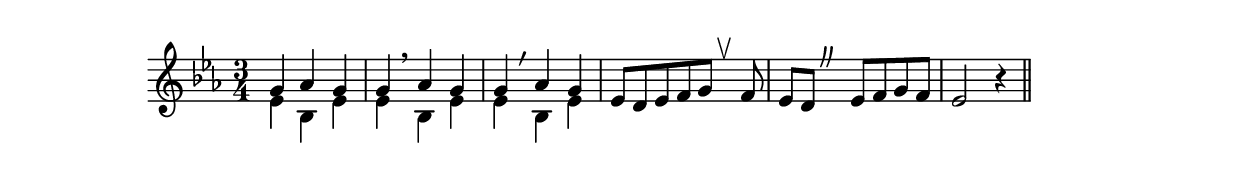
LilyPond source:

%% Do not edit this file; it is automatically
%% generated from LSR http://lsr.dsi.unimi.it
%% This file is in the public domain.
\version "2.13.4"

\header {
  lsrtags = "expressive-marks"

  texidoc = "
Breathing signs are available in different tastes: commas (default),
ticks, vees and \"railroad tracks\" (caesura).

"
  doctitle = "Breathing signs"
} % begin verbatim

\new Staff \relative c'' {
  \key es \major
  \time 3/4
  % this bar contains no \breathe
  << { g4 as g } \\ { es4 bes es } >> |
  % Modern notation:
  % by default, \breathe uses the rcomma, just as if saying:
  % \override BreathingSign #'text = #(make-musicglyph-markup "scripts.rcomma")
  << { g4 as g } \\ { es4 \breathe bes es } >> |

  % rvarcomma and lvarcomma are variations of the default rcomma and lcomma
  % N.B.: must use Staff context here, since we start a Voice below
  \override Staff.BreathingSign #'text = \markup { \musicglyph #"scripts.rvarcomma" }
  << { g4 as g } \\ { es4 \breathe bes es } >> |

  % vee
  \override BreathingSign #'text = \markup { \musicglyph #"scripts.upbow" }
  es8[ d es f g] \breathe f |

  % caesura
  \override BreathingSign #'text = \markup { \musicglyph #"scripts.caesura.curved" }
  es8[ d] \breathe es[ f g f] |
  es2 r4 \bar "||"
}
